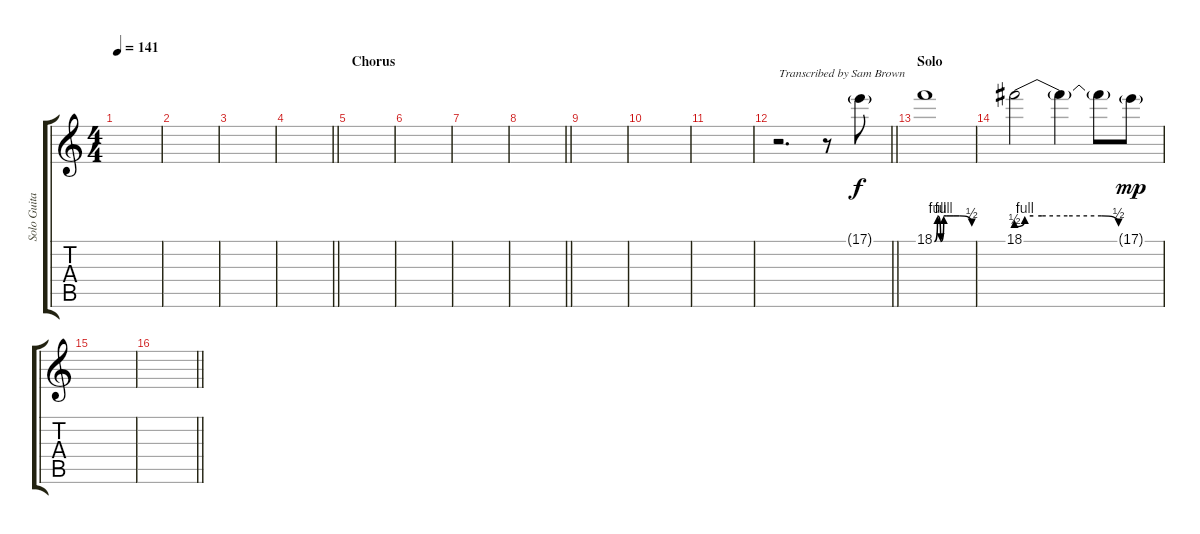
\track ("Solo Guitar II" "Solo Guita") {instrument distortionguitar}
\staff {score tabs}
\tuning (B3 Gb3 D3 A2 E2 B1) {hide}
\ts (4 4)
\section ("" "")
\tempo 141
\clef g2
\ks c
|
|
|
\barLineRight lightlight
|
\section ("" "Chorus")
|
|
|
\barLineRight lightlight
|
\section ("" "")
|
|
|
\barLineRight lightlight
r.2{d txt "Transcribed by Sam Brown"} r.8 17.1{g}.8 |
\section ("" "Solo")
18.1{be (custom 0 0 5 4 10 0 15 4 20 4 25 4 30 4 40 4 60 2)}.1{dy f} |
18.1{be (custom 0 2 5 4 10 4 15 4 30 4 50 4 60 2)}.2 18.1{t}.4 18.1{t}.8 17.1{g}.8{dy mp} |
|
\barLineRight lightlight
